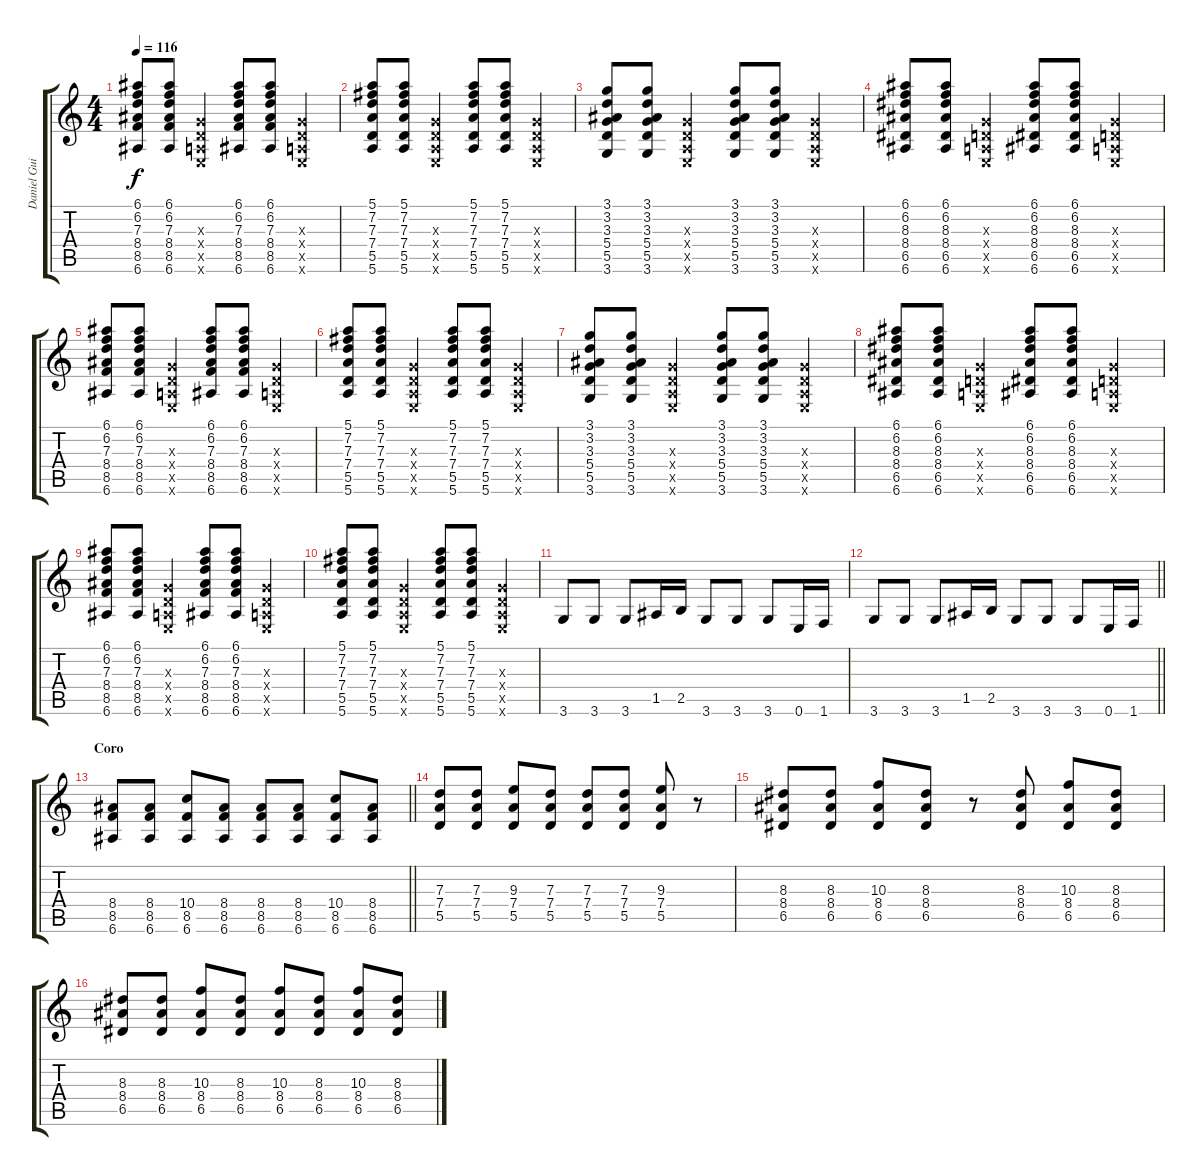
\track ("Daniel Guitérrez (Guitarra)" "Daniel Gui") {instrument distortionguitar}
\staff {score tabs}
\tuning (E4 B3 G3 D3 A2 E2) {hide}
\ts (4 4)
\tempo 116
\clef g2
\ks c
(6.1 6.2 7.3 8.4 8.5 6.6).8{dy f} (6.1 6.2 7.3 8.4 8.5 6.6).8 (0.3{x} 0.4{x} 0.5{x} 0.6{x}).4 (6.1 6.2 7.3 8.4 8.5 6.6).8 (6.1 6.2 7.3 8.4 8.5 6.6).8 (0.3{x} 0.4{x} 0.5{x} 0.6{x}).4 |
(5.1 7.2 7.3 7.4 5.5 5.6).8 (5.1 7.2 7.3 7.4 5.5 5.6).8 (0.3{x} 0.4{x} 0.5{x} 0.6{x}).4 (5.1 7.2 7.3 7.4 5.5 5.6).8 (5.1 7.2 7.3 7.4 5.5 5.6).8 (0.3{x} 0.4{x} 0.5{x} 0.6{x}).4 |
(3.1 3.2 3.3 5.4 5.5 3.6).8 (3.1 3.2 3.3 5.4 5.5 3.6).8 (0.3{x} 0.4{x} 0.5{x} 0.6{x}).4 (3.1 3.2 3.3 5.4 5.5 3.6).8 (3.1 3.2 3.3 5.4 5.5 3.6).8 (0.3{x} 0.4{x} 0.5{x} 0.6{x}).4 |
(6.1 6.2 8.3 8.4 6.5 6.6).8 (6.1 6.2 8.3 8.4 6.5 6.6).8 (0.3{x} 0.4{x} 0.5{x} 0.6{x}).4 (6.1 6.2 8.3 8.4 6.5 6.6).8 (6.1 6.2 8.3 8.4 6.5 6.6).8 (0.3{x} 0.4{x} 0.5{x} 0.6{x}).4 |
(6.1 6.2 7.3 8.4 8.5 6.6).8 (6.1 6.2 7.3 8.4 8.5 6.6).8 (0.3{x} 0.4{x} 0.5{x} 0.6{x}).4 (6.1 6.2 7.3 8.4 8.5 6.6).8 (6.1 6.2 7.3 8.4 8.5 6.6).8 (0.3{x} 0.4{x} 0.5{x} 0.6{x}).4 |
(5.1 7.2 7.3 7.4 5.5 5.6).8 (5.1 7.2 7.3 7.4 5.5 5.6).8 (0.3{x} 0.4{x} 0.5{x} 0.6{x}).4 (5.1 7.2 7.3 7.4 5.5 5.6).8 (5.1 7.2 7.3 7.4 5.5 5.6).8 (0.3{x} 0.4{x} 0.5{x} 0.6{x}).4 |
(3.1 3.2 3.3 5.4 5.5 3.6).8 (3.1 3.2 3.3 5.4 5.5 3.6).8 (0.3{x} 0.4{x} 0.5{x} 0.6{x}).4 (3.1 3.2 3.3 5.4 5.5 3.6).8 (3.1 3.2 3.3 5.4 5.5 3.6).8 (0.3{x} 0.4{x} 0.5{x} 0.6{x}).4 |
(6.1 6.2 8.3 8.4 6.5 6.6).8 (6.1 6.2 8.3 8.4 6.5 6.6).8 (0.3{x} 0.4{x} 0.5{x} 0.6{x}).4 (6.1 6.2 8.3 8.4 6.5 6.6).8 (6.1 6.2 8.3 8.4 6.5 6.6).8 (0.3{x} 0.4{x} 0.5{x} 0.6{x}).4 |
(6.1 6.2 7.3 8.4 8.5 6.6).8 (6.1 6.2 7.3 8.4 8.5 6.6).8 (0.3{x} 0.4{x} 0.5{x} 0.6{x}).4 (6.1 6.2 7.3 8.4 8.5 6.6).8 (6.1 6.2 7.3 8.4 8.5 6.6).8 (0.3{x} 0.4{x} 0.5{x} 0.6{x}).4 |
(5.1 7.2 7.3 7.4 5.5 5.6).8 (5.1 7.2 7.3 7.4 5.5 5.6).8 (0.3{x} 0.4{x} 0.5{x} 0.6{x}).4 (5.1 7.2 7.3 7.4 5.5 5.6).8 (5.1 7.2 7.3 7.4 5.5 5.6).8 (0.3{x} 0.4{x} 0.5{x} 0.6{x}).4 |
3.6.8{volume 12} 3.6.8 3.6.8 1.5.16 2.5.16 3.6.8 3.6.8 3.6.8 0.6.16 1.6.16 |
\barLineRight lightlight
3.6.8 3.6.8 3.6.8 1.5.16 2.5.16 3.6.8 3.6.8 3.6.8 0.6.16 1.6.16 |
\section ("" "Coro")
\barLineRight lightlight
(8.4 8.5 6.6).8 (8.4 8.5 6.6).8 (10.4 8.5 6.6).8 (8.4 8.5 6.6).8 (8.4 8.5 6.6).8 (8.4 8.5 6.6).8 (10.4 8.5 6.6).8 (8.4 8.5 6.6).8 |
(7.3 7.4 5.5).8 (7.3 7.4 5.5).8 (9.3 7.4 5.5).8 (7.3 7.4 5.5).8 (7.3 7.4 5.5).8 (7.3 7.4 5.5).8 (9.3 7.4 5.5).8 r.8 |
(8.3 8.4 6.5).8 (8.3 8.4 6.5).8 (10.3 8.4 6.5).8 (8.3 8.4 6.5).8 r.8 (8.3 8.4 6.5).8 (10.3 8.4 6.5).8 (8.3 8.4 6.5).8 |
(8.3 8.4 6.5).8 (8.3 8.4 6.5).8 (10.3 8.4 6.5).8 (8.3 8.4 6.5).8 (10.3 8.4 6.5).8 (8.3 8.4 6.5).8 (10.3 8.4 6.5).8 (8.3 8.4 6.5).8
